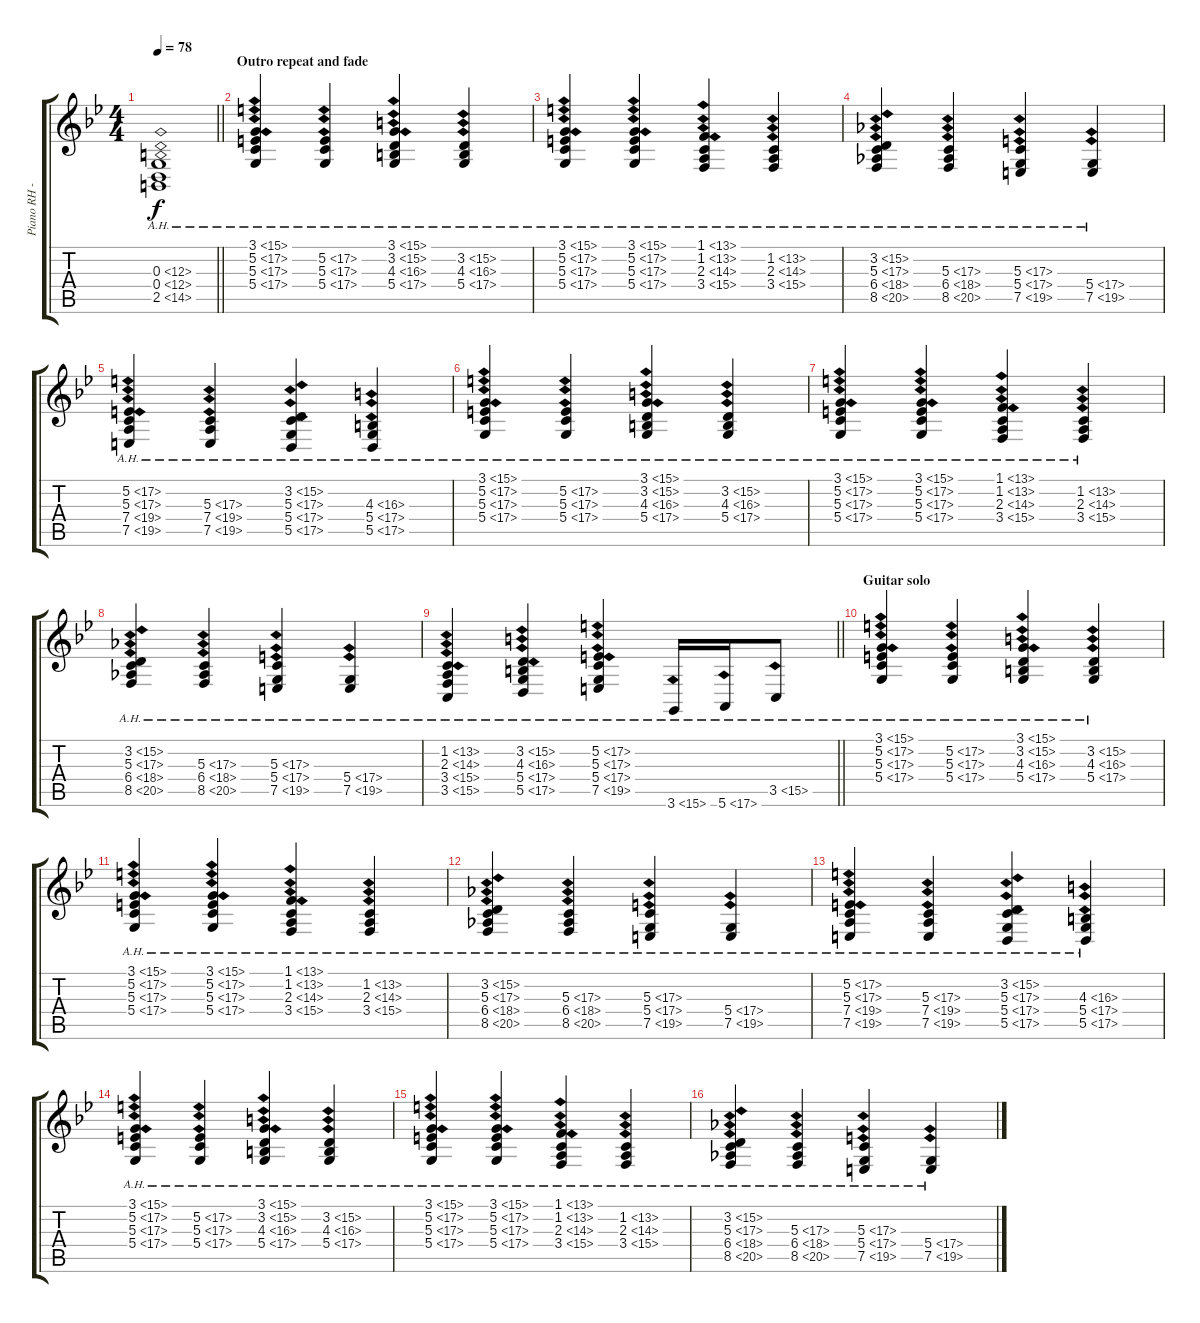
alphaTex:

\track ("Piano RH - Richard Carpenter" "Piano RH -") {instrument acousticgrandpiano}
\staff {score tabs}
\tuning (E4 B3 G3 D3 A2 E2) {hide}
\ts (4 4)
\tempo 78
\clef g2
\barLineRight lightlight
\ks bb
(0.3{ah 12} 0.4{ah 12} 2.5{ah 12}).1{dy f} |
\section ("" "Outro repeat and fade")
(3.1{ah 12} 5.2{ah 12} 5.3{ah 12} 5.4{ah 12}).4 (5.2{ah 12} 5.3{ah 12} 5.4{ah 12}).4 (3.1{ah 12} 3.2{ah 12} 4.3{ah 12} 5.4{ah 12}).4 (3.2{ah 12} 4.3{ah 12} 5.4{ah 12}).4 |
(3.1{ah 12} 5.2{ah 12} 5.3{ah 12} 5.4{ah 12}).4 (3.1{ah 12} 5.2{ah 12} 5.3{ah 12} 5.4{ah 12}).4 (1.1{ah 12} 1.2{ah 12} 2.3{ah 12} 3.4{ah 12}).4 (1.2{ah 12} 2.3{ah 12} 3.4{ah 12}).4 |
(3.2{ah 12} 5.3{ah 12} 6.4{ah 12} 8.5{ah 12}).4 (5.3{ah 12} 6.4{ah 12} 8.5{ah 12}).4 (5.3{ah 12} 5.4{ah 12} 7.5{ah 12}).4 (5.4{ah 12} 7.5{ah 12}).4 |
(5.2{ah 12} 5.3{ah 12} 7.4{ah 12} 7.5{ah 12}).4 (5.3{ah 12} 7.4{ah 12} 7.5{ah 12}).4 (3.2{ah 12} 5.3{ah 12} 5.4{ah 12} 5.5{ah 12}).4 (4.3{ah 12} 5.4{ah 12} 5.5{ah 12}).4 |
(3.1{ah 12} 5.2{ah 12} 5.3{ah 12} 5.4{ah 12}).4 (5.2{ah 12} 5.3{ah 12} 5.4{ah 12}).4 (3.1{ah 12} 3.2{ah 12} 4.3{ah 12} 5.4{ah 12}).4 (3.2{ah 12} 4.3{ah 12} 5.4{ah 12}).4 |
(3.1{ah 12} 5.2{ah 12} 5.3{ah 12} 5.4{ah 12}).4 (3.1{ah 12} 5.2{ah 12} 5.3{ah 12} 5.4{ah 12}).4 (1.1{ah 12} 1.2{ah 12} 2.3{ah 12} 3.4{ah 12}).4 (1.2{ah 12} 2.3{ah 12} 3.4{ah 12}).4 |
(3.2{ah 12} 5.3{ah 12} 6.4{ah 12} 8.5{ah 12}).4 (5.3{ah 12} 6.4{ah 12} 8.5{ah 12}).4 (5.3{ah 12} 5.4{ah 12} 7.5{ah 12}).4 (5.4{ah 12} 7.5{ah 12}).4 |
\barLineRight lightlight
(1.2{ah 12} 2.3{ah 12} 3.4{ah 12} 3.5{ah 12}).4 (3.2{ah 12} 4.3{ah 12} 5.4{ah 12} 5.5{ah 12}).4 (5.2{ah 12} 5.3{ah 12} 5.4{ah 12} 7.5{ah 12}).4 3.6{ah 12}.16 5.6{ah 12}.16 3.5{ah 12}.8 |
\section ("" "Guitar solo")
(3.1{ah 12} 5.2{ah 12} 5.3{ah 12} 5.4{ah 12}).4 (5.2{ah 12} 5.3{ah 12} 5.4{ah 12}).4 (3.1{ah 12} 3.2{ah 12} 4.3{ah 12} 5.4{ah 12}).4 (3.2{ah 12} 4.3{ah 12} 5.4{ah 12}).4 |
(3.1{ah 12} 5.2{ah 12} 5.3{ah 12} 5.4{ah 12}).4 (3.1{ah 12} 5.2{ah 12} 5.3{ah 12} 5.4{ah 12}).4 (1.1{ah 12} 1.2{ah 12} 2.3{ah 12} 3.4{ah 12}).4 (1.2{ah 12} 2.3{ah 12} 3.4{ah 12}).4 |
(3.2{ah 12} 5.3{ah 12} 6.4{ah 12} 8.5{ah 12}).4 (5.3{ah 12} 6.4{ah 12} 8.5{ah 12}).4 (5.3{ah 12} 5.4{ah 12} 7.5{ah 12}).4 (5.4{ah 12} 7.5{ah 12}).4 |
(5.2{ah 12} 5.3{ah 12} 7.4{ah 12} 7.5{ah 12}).4 (5.3{ah 12} 7.4{ah 12} 7.5{ah 12}).4 (3.2{ah 12} 5.3{ah 12} 5.4{ah 12} 5.5{ah 12}).4 (4.3{ah 12} 5.4{ah 12} 5.5{ah 12}).4 |
(3.1{ah 12} 5.2{ah 12} 5.3{ah 12} 5.4{ah 12}).4 (5.2{ah 12} 5.3{ah 12} 5.4{ah 12}).4 (3.1{ah 12} 3.2{ah 12} 4.3{ah 12} 5.4{ah 12}).4 (3.2{ah 12} 4.3{ah 12} 5.4{ah 12}).4 |
(3.1{ah 12} 5.2{ah 12} 5.3{ah 12} 5.4{ah 12}).4 (3.1{ah 12} 5.2{ah 12} 5.3{ah 12} 5.4{ah 12}).4 (1.1{ah 12} 1.2{ah 12} 2.3{ah 12} 3.4{ah 12}).4 (1.2{ah 12} 2.3{ah 12} 3.4{ah 12}).4 |
(3.2{ah 12} 5.3{ah 12} 6.4{ah 12} 8.5{ah 12}).4 (5.3{ah 12} 6.4{ah 12} 8.5{ah 12}).4 (5.3{ah 12} 5.4{ah 12} 7.5{ah 12}).4 (5.4{ah 12} 7.5{ah 12}).4
